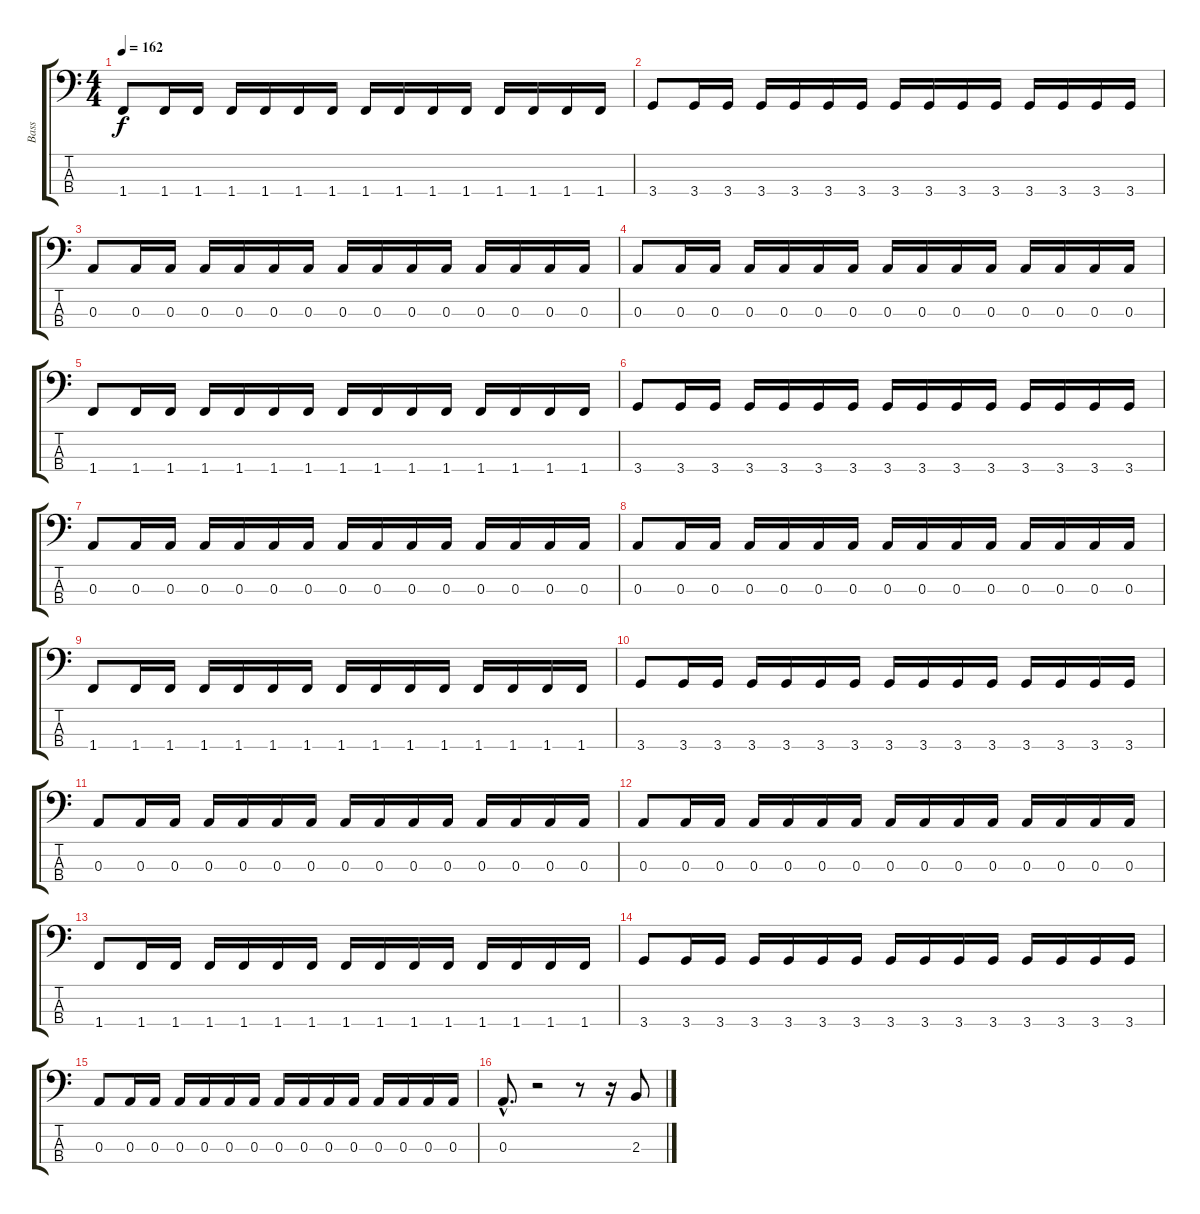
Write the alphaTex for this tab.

\track ("Bass" "Bass") {instrument electricbassfinger}
\staff {score tabs}
\tuning (G2 D2 A1 E1) {hide}
\ts (4 4)
\tempo 162
\clef f4
\ks c
1.4.8{dy f} 1.4.16 1.4.16 1.4.16 1.4.16 1.4.16 1.4.16 1.4.16 1.4.16 1.4.16 1.4.16 1.4.16 1.4.16 1.4.16 1.4.16 |
3.4.8 3.4.16 3.4.16 3.4.16 3.4.16 3.4.16 3.4.16 3.4.16 3.4.16 3.4.16 3.4.16 3.4.16 3.4.16 3.4.16 3.4.16 |
0.3.8 0.3.16 0.3.16 0.3.16 0.3.16 0.3.16 0.3.16 0.3.16 0.3.16 0.3.16 0.3.16 0.3.16 0.3.16 0.3.16 0.3.16 |
0.3.8 0.3.16 0.3.16 0.3.16 0.3.16 0.3.16 0.3.16 0.3.16 0.3.16 0.3.16 0.3.16 0.3.16 0.3.16 0.3.16 0.3.16 |
1.4.8 1.4.16 1.4.16 1.4.16 1.4.16 1.4.16 1.4.16 1.4.16 1.4.16 1.4.16 1.4.16 1.4.16 1.4.16 1.4.16 1.4.16 |
3.4.8 3.4.16 3.4.16 3.4.16 3.4.16 3.4.16 3.4.16 3.4.16 3.4.16 3.4.16 3.4.16 3.4.16 3.4.16 3.4.16 3.4.16 |
0.3.8 0.3.16 0.3.16 0.3.16 0.3.16 0.3.16 0.3.16 0.3.16 0.3.16 0.3.16 0.3.16 0.3.16 0.3.16 0.3.16 0.3.16 |
0.3.8 0.3.16 0.3.16 0.3.16 0.3.16 0.3.16 0.3.16 0.3.16 0.3.16 0.3.16 0.3.16 0.3.16 0.3.16 0.3.16 0.3.16 |
1.4.8 1.4.16 1.4.16 1.4.16 1.4.16 1.4.16 1.4.16 1.4.16 1.4.16 1.4.16 1.4.16 1.4.16 1.4.16 1.4.16 1.4.16 |
3.4.8 3.4.16 3.4.16 3.4.16 3.4.16 3.4.16 3.4.16 3.4.16 3.4.16 3.4.16 3.4.16 3.4.16 3.4.16 3.4.16 3.4.16 |
0.3.8 0.3.16 0.3.16 0.3.16 0.3.16 0.3.16 0.3.16 0.3.16 0.3.16 0.3.16 0.3.16 0.3.16 0.3.16 0.3.16 0.3.16 |
0.3.8 0.3.16 0.3.16 0.3.16 0.3.16 0.3.16 0.3.16 0.3.16 0.3.16 0.3.16 0.3.16 0.3.16 0.3.16 0.3.16 0.3.16 |
1.4.8 1.4.16 1.4.16 1.4.16 1.4.16 1.4.16 1.4.16 1.4.16 1.4.16 1.4.16 1.4.16 1.4.16 1.4.16 1.4.16 1.4.16 |
3.4.8 3.4.16 3.4.16 3.4.16 3.4.16 3.4.16 3.4.16 3.4.16 3.4.16 3.4.16 3.4.16 3.4.16 3.4.16 3.4.16 3.4.16 |
0.3.8 0.3.16 0.3.16 0.3.16 0.3.16 0.3.16 0.3.16 0.3.16 0.3.16 0.3.16 0.3.16 0.3.16 0.3.16 0.3.16 0.3.16 |
\section ("" "")
0.3{hac}.8{d} r.2 r.8 r.16 2.3.8
